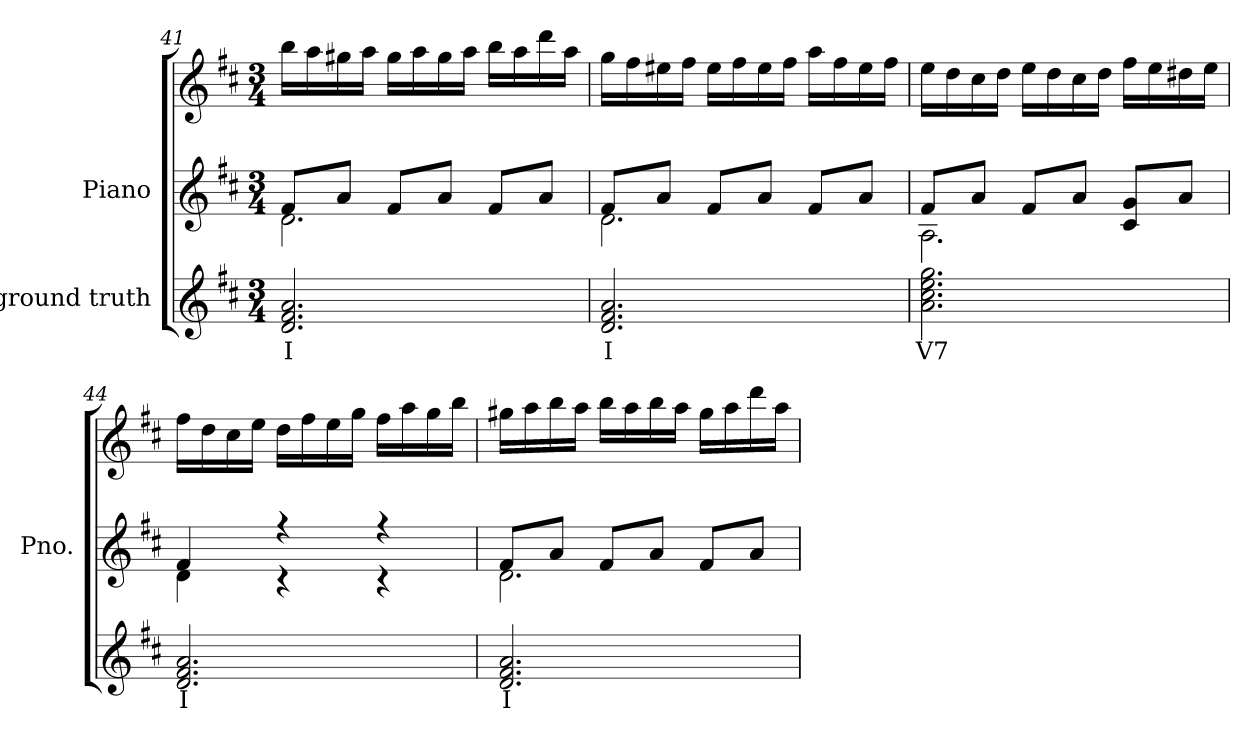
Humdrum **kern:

**kern	**text	**kern	**kern
*part2	*part2	*part1	*part1
*staff3	*staff3	*staff2	*staff1
*I"ground truth	*	*I"Piano	*
*	*	*I'Pno.	*
*	*	*clefG2	*clefG2
*k[f#c#]	*	*k[f#c#]	*k[f#c#]
*D:	*	*D:	*D:
*M3/4	*	*M3/4	*M3/4
=41	=41	=41	=41
*	*	*^	*
2.d 2.f# 2.a	I	8f#/L	2.d\	16bb\LL
.	.	.	.	16aa\
.	.	8a/J	.	16gg#X\
.	.	.	.	16aa\JJ
.	.	8f#/L	.	16gg#\LL
.	.	.	.	16aa\
.	.	8a/J	.	16gg#\
.	.	.	.	16aa\JJ
.	.	8f#/L	.	16bb\LL
.	.	.	.	16aa\
.	.	8a/J	.	16ddd\
.	.	.	.	16aa\JJ
=42	=42	=42	=42	=42
2.d 2.f# 2.a	I	8f#/L	2.d\	16gg\LL
.	.	.	.	16ff#\
.	.	8a/J	.	16ee#X\
.	.	.	.	16ff#\JJ
.	.	8f#/L	.	16ee#\LL
.	.	.	.	16ff#\
.	.	8a/J	.	16ee#\
.	.	.	.	16ff#\JJ
.	.	8f#/L	.	16aa\LL
.	.	.	.	16ff#\
.	.	8a/J	.	16ee#\
.	.	.	.	16ff#\JJ
!!LO:LB:g=z
=43	=43	=43	=43	=43
2.a 2.cc# 2.ee 2.gg	V7	8f#/L	2.A\	16ee\LL
.	.	.	.	16dd\
.	.	8a/J	.	16cc#\
.	.	.	.	16dd\JJ
.	.	8f#/L	.	16ee\LL
.	.	.	.	16dd\
.	.	8a/J	.	16cc#\
.	.	.	.	16dd\JJ
.	.	8c#/ 8g/L	.	16ff#\LL
.	.	.	.	16ee\
.	.	8a/J	.	16dd#X\
.	.	.	.	16ee\JJ
=44	=44	=44	=44	=44
2.d 2.f# 2.a	I	4f#/	4d\	16ff#\LL
.	.	.	.	16dd\
.	.	.	.	16cc#\
.	.	.	.	16ee\JJ
.	.	4r	4r	16dd\LL
.	.	.	.	16ff#\
.	.	.	.	16ee\
.	.	.	.	16gg\JJ
.	.	4r	4r	16ff#\LL
.	.	.	.	16aa\
.	.	.	.	16gg\
.	.	.	.	16bb\JJ
=45	=45	=45	=45	=45
2.d 2.f# 2.a	I	8f#/L	2.d\	16gg#X\LL
.	.	.	.	16aa\
.	.	8a/J	.	16bb\
.	.	.	.	16aa\JJ
.	.	8f#/L	.	16bb\LL
.	.	.	.	16aa\
.	.	8a/J	.	16bb\
.	.	.	.	16aa\JJ
.	.	8f#/L	.	16gg#\LL
.	.	.	.	16aa\
.	.	8a/J	.	16ddd\
.	.	.	.	16aa\JJ
*	*	*v	*v	*
=	=	=	=
*-	*-	*-	*-
